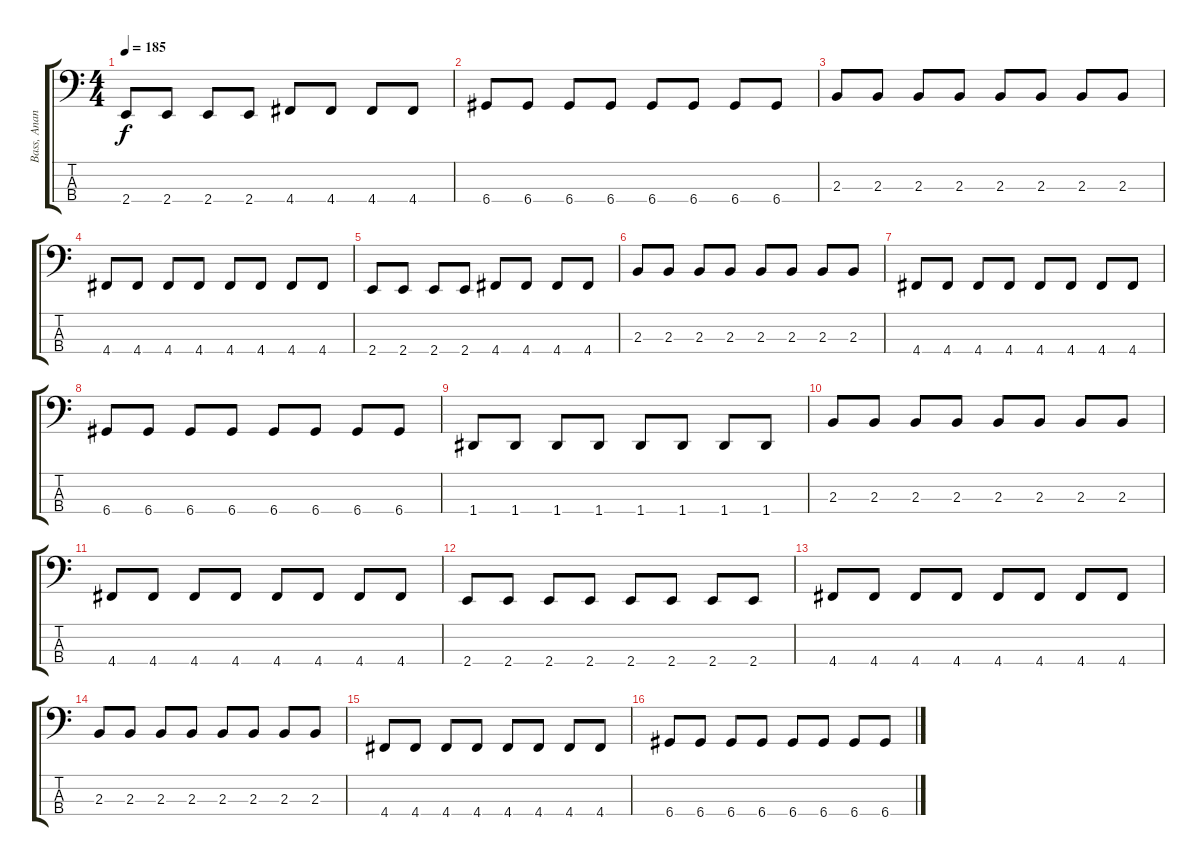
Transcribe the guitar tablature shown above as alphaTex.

\track ("Bass, Anan Kadouri" "Bass, Anan") {instrument acousticguitarnylon}
\staff {score tabs}
\tuning (G2 D2 A1 D1) {hide}
\ts (4 4)
\tempo 185
\clef f4
\ks c
2.4.8{dy f} 2.4.8 2.4.8 2.4.8 4.4.8 4.4.8 4.4.8 4.4.8 |
6.4.8 6.4.8 6.4.8 6.4.8 6.4.8 6.4.8 6.4.8 6.4.8 |
2.3.8 2.3.8 2.3.8 2.3.8 2.3.8 2.3.8 2.3.8 2.3.8 |
4.4.8 4.4.8 4.4.8 4.4.8 4.4.8 4.4.8 4.4.8 4.4.8 |
2.4.8 2.4.8 2.4.8 2.4.8 4.4.8 4.4.8 4.4.8 4.4.8 |
2.3.8 2.3.8 2.3.8 2.3.8 2.3.8 2.3.8 2.3.8 2.3.8 |
4.4.8 4.4.8 4.4.8 4.4.8 4.4.8 4.4.8 4.4.8 4.4.8 |
6.4.8 6.4.8 6.4.8 6.4.8 6.4.8 6.4.8 6.4.8 6.4.8 |
1.4.8 1.4.8 1.4.8 1.4.8 1.4.8 1.4.8 1.4.8 1.4.8 |
2.3.8 2.3.8 2.3.8 2.3.8 2.3.8 2.3.8 2.3.8 2.3.8 |
4.4.8 4.4.8 4.4.8 4.4.8 4.4.8 4.4.8 4.4.8 4.4.8 |
2.4.8 2.4.8 2.4.8 2.4.8 2.4.8 2.4.8 2.4.8 2.4.8 |
4.4.8 4.4.8 4.4.8 4.4.8 4.4.8 4.4.8 4.4.8 4.4.8 |
2.3.8 2.3.8 2.3.8 2.3.8 2.3.8 2.3.8 2.3.8 2.3.8 |
4.4.8 4.4.8 4.4.8 4.4.8 4.4.8 4.4.8 4.4.8 4.4.8 |
6.4.8 6.4.8 6.4.8 6.4.8 6.4.8 6.4.8 6.4.8 6.4.8
